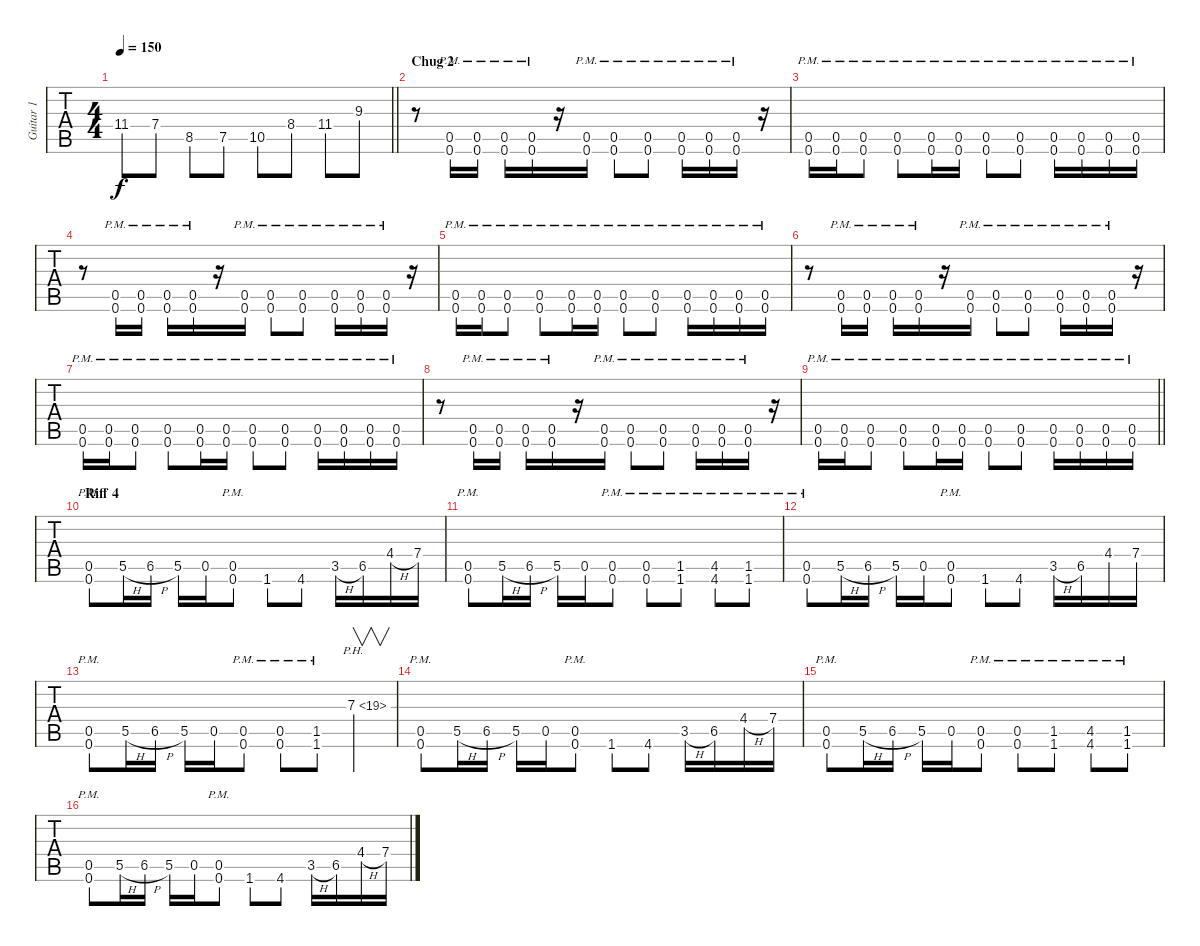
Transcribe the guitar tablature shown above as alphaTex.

\track ("Guitar 1" "Guitar 1") {instrument overdrivenguitar}
\staff {tabs}
\tuning (D4 A3 F3 C3 G2 C2) {hide}
\ts (4 4)
\tempo 150
\clef g2
\barLineRight lightlight
\ks c
11.4.8{dy f} 7.4.8 8.5.8 7.5.8 10.5.8 8.4.8 11.4.8 9.3.8 |
\section ("" "Chug 2")
r.8 (0.5{pm} 0.6{pm}).16 (0.5{pm} 0.6{pm}).16 (0.5{pm} 0.6{pm}).16 (0.5{pm} 0.6{pm}).16 r.16 (0.5{pm} 0.6{pm}).16 (0.5{pm} 0.6{pm}).8 (0.5{pm} 0.6{pm}).8 (0.5{pm} 0.6{pm}).16 (0.5{pm} 0.6{pm}).16 (0.5{pm} 0.6{pm}).16 r.16 |
(0.5{pm} 0.6{pm}).16 (0.5{pm} 0.6{pm}).16 (0.5{pm} 0.6{pm}).8 (0.5{pm} 0.6{pm}).8 (0.5{pm} 0.6{pm}).16 (0.5{pm} 0.6{pm}).16 (0.5{pm} 0.6{pm}).8 (0.5{pm} 0.6{pm}).8 (0.5{pm} 0.6{pm}).16 (0.5{pm} 0.6{pm}).16 (0.5{pm} 0.6{pm}).16 (0.5{pm} 0.6{pm}).16 |
r.8 (0.5{pm} 0.6{pm}).16 (0.5{pm} 0.6{pm}).16 (0.5{pm} 0.6{pm}).16 (0.5{pm} 0.6{pm}).16 r.16 (0.5{pm} 0.6{pm}).16 (0.5{pm} 0.6{pm}).8 (0.5{pm} 0.6{pm}).8 (0.5{pm} 0.6{pm}).16 (0.5{pm} 0.6{pm}).16 (0.5{pm} 0.6{pm}).16 r.16 |
(0.5{pm} 0.6{pm}).16 (0.5{pm} 0.6{pm}).16 (0.5{pm} 0.6{pm}).8 (0.5{pm} 0.6{pm}).8 (0.5{pm} 0.6{pm}).16 (0.5{pm} 0.6{pm}).16 (0.5{pm} 0.6{pm}).8 (0.5{pm} 0.6{pm}).8 (0.5{pm} 0.6{pm}).16 (0.5{pm} 0.6{pm}).16 (0.5{pm} 0.6{pm}).16 (0.5{pm} 0.6{pm}).16 |
r.8 (0.5{pm} 0.6{pm}).16 (0.5{pm} 0.6{pm}).16 (0.5{pm} 0.6{pm}).16 (0.5{pm} 0.6{pm}).16 r.16 (0.5{pm} 0.6{pm}).16 (0.5{pm} 0.6{pm}).8 (0.5{pm} 0.6{pm}).8 (0.5{pm} 0.6{pm}).16 (0.5{pm} 0.6{pm}).16 (0.5{pm} 0.6{pm}).16 r.16 |
(0.5{pm} 0.6{pm}).16 (0.5{pm} 0.6{pm}).16 (0.5{pm} 0.6{pm}).8 (0.5{pm} 0.6{pm}).8 (0.5{pm} 0.6{pm}).16 (0.5{pm} 0.6{pm}).16 (0.5{pm} 0.6{pm}).8 (0.5{pm} 0.6{pm}).8 (0.5{pm} 0.6{pm}).16 (0.5{pm} 0.6{pm}).16 (0.5{pm} 0.6{pm}).16 (0.5{pm} 0.6{pm}).16 |
r.8 (0.5{pm} 0.6{pm}).16 (0.5{pm} 0.6{pm}).16 (0.5{pm} 0.6{pm}).16 (0.5{pm} 0.6{pm}).16 r.16 (0.5{pm} 0.6{pm}).16 (0.5{pm} 0.6{pm}).8 (0.5{pm} 0.6{pm}).8 (0.5{pm} 0.6{pm}).16 (0.5{pm} 0.6{pm}).16 (0.5{pm} 0.6{pm}).16 r.16 |
\barLineRight lightlight
(0.5{pm} 0.6{pm}).16 (0.5{pm} 0.6{pm}).16 (0.5{pm} 0.6{pm}).8 (0.5{pm} 0.6{pm}).8 (0.5{pm} 0.6{pm}).16 (0.5{pm} 0.6{pm}).16 (0.5{pm} 0.6{pm}).8 (0.5{pm} 0.6{pm}).8 (0.5{pm} 0.6{pm}).16 (0.5{pm} 0.6{pm}).16 (0.5{pm} 0.6{pm}).16 (0.5{pm} 0.6{pm}).16 |
\section ("" "Riff 4")
(0.5{pm} 0.6).8 5.5{h}.16 6.5{h}.16 5.5.16 0.5.16 (0.5{pm} 0.6).8 1.6.8 4.6.8 3.5{h}.16 6.5.16 4.4{h}.16 7.4.16 |
(0.5{pm} 0.6).8 5.5{h}.16 6.5{h}.16 5.5.16 0.5.16 (0.5{pm} 0.6).8 (0.5{pm} 0.6{pm}).8 (1.5{pm} 1.6{pm}).8 (4.5{pm} 4.6{pm}).8 (1.5{pm} 1.6{pm}).8 |
(0.5{pm} 0.6).8 5.5{h}.16 6.5{h}.16 5.5.16 0.5.16 (0.5{pm} 0.6).8 1.6.8 4.6.8 3.5{h}.16 6.5.16 4.4.16 7.4.16 |
(0.5{pm} 0.6).8 5.5{h}.16 6.5{h}.16 5.5.16 0.5.16 (0.5{pm} 0.6).8 (0.5{pm} 0.6{pm}).8 (1.5{pm} 1.6{pm}).8 7.3{ph 12}.4{v} |
(0.5{pm} 0.6).8 5.5{h}.16 6.5{h}.16 5.5.16 0.5.16 (0.5{pm} 0.6).8 1.6.8 4.6.8 3.5{h}.16 6.5.16 4.4{h}.16 7.4.16 |
(0.5{pm} 0.6).8 5.5{h}.16 6.5{h}.16 5.5.16 0.5.16 (0.5{pm} 0.6).8 (0.5{pm} 0.6{pm}).8 (1.5{pm} 1.6{pm}).8 (4.5{pm} 4.6{pm}).8 (1.5{pm} 1.6{pm}).8 |
(0.5{pm} 0.6).8 5.5{h}.16 6.5{h}.16 5.5.16 0.5.16 (0.5{pm} 0.6).8 1.6.8 4.6.8 3.5{h}.16 6.5.16 4.4{h}.16 7.4.16
